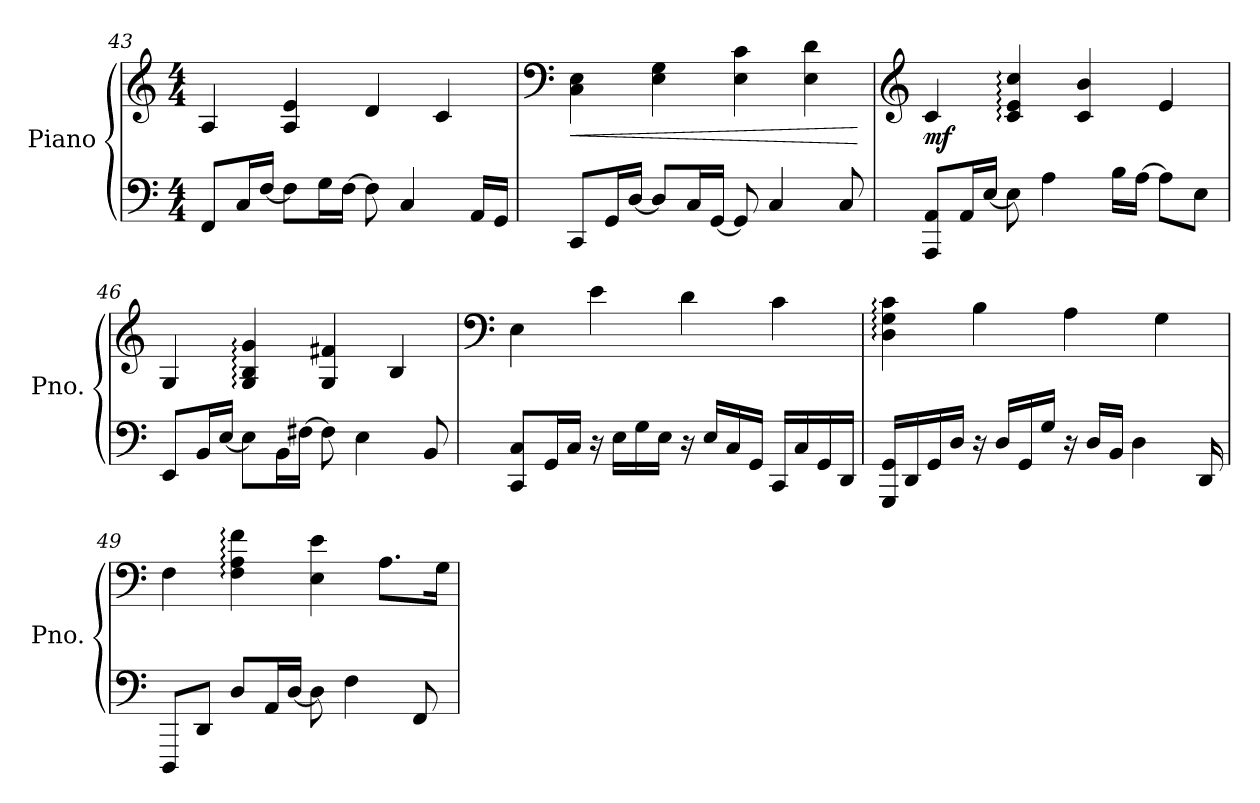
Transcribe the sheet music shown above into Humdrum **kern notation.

**kern	**kern	**dynam
*part1	*part1	*part1
*staff2	*staff1	*staff1/2
*I"Piano	*	*
*I'Pno.	*	*
*clefF4	*clefG2	*
*k[]	*k[]	*
*M4/4	*M4/4	*
=43	=43	=43
8FF/L	4A/	.
16C/L	.	.
[16F/JJ	.	.
8F\L]	4A/ 4e/	.
16G\L	.	.
[16F\JJ	.	.
8F\]	4d/	.
4C/	.	.
.	4c/	.
16AA/LL	.	.
16GG/JJ	.	.
=44	=44	=44
*	*clefF4	*
!	!	!LO:HP:b
8CC/L	4C\ 4E\	<
16GG/L	.	.
[16D/JJ	.	.
8D/L]	4E\ 4G\	.
16C/L	.	.
[16GG/JJ	.	.
8GG/]	4E\ 4c\	.
4C/	.	.
.	4E\ 4d\	.
8C/	.	.
.	.	[
!!LO:LB:g=z
=45	=45	=45
*	*clefG2	*
!	!	!LO:DY:b
8AAA/ 8AA/L	4c/	mf
16AA/L	.	.
[16E/JJ	.	.
8E\]	4c/: 4e/: 4cc/:	.
4A\	.	.
.	4c/ 4b/	.
16B\LL	.	.
[16A\JJ	.	.
8A\L]	4e/	.
8E\J	.	.
=46	=46	=46
8EE/L	4G/	.
16BB/L	.	.
[16E/JJ	.	.
8E\L]	4G/: 4B/: 4g/:	.
16BB\L	.	.
[16F#X\JJ	.	.
8F#\]	4G/ 4f#X/	.
4E\	.	.
.	4B/	.
8BB/	.	.
=47	=47	=47
*	*clefF4	*
8CC/ 8C/L	4E\	.
16GG/L	.	.
16C/JJ	.	.
16r	4e\	.
16E\LL	.	.
16G\	.	.
16E\JJ	.	.
16r	4d\	.
16E/LL	.	.
16C/	.	.
16GG/JJ	.	.
16CC/LL	4c\	.
16C/	.	.
16GG/	.	.
16DD/JJ	.	.
!!LO:PB:g=z
=48	=48	=48
16GGG/ 16GG/LL	4D\: 4G\: 4c\:	.
16DD/	.	.
16GG/	.	.
16D/JJ	.	.
16r	4B\	.
16D/LL	.	.
16GG/	.	.
16G/JJ	.	.
16r	4A\	.
16D/LL	.	.
16BB/JJ	.	.
4D\	.	.
.	4G\	.
16DD/	.	.
=49	=49	=49
8DDD/L	4F\	.
8DD/J	.	.
8D/L	4F\: 4A\: 4f\:	.
16AA/L	.	.
[16D/JJ	.	.
8D\]	4E\ 4e\	.
4F\	.	.
.	8.A\L	.
8FF/	.	.
.	16G\Jk	.
=	=	=
*-	*-	*-
